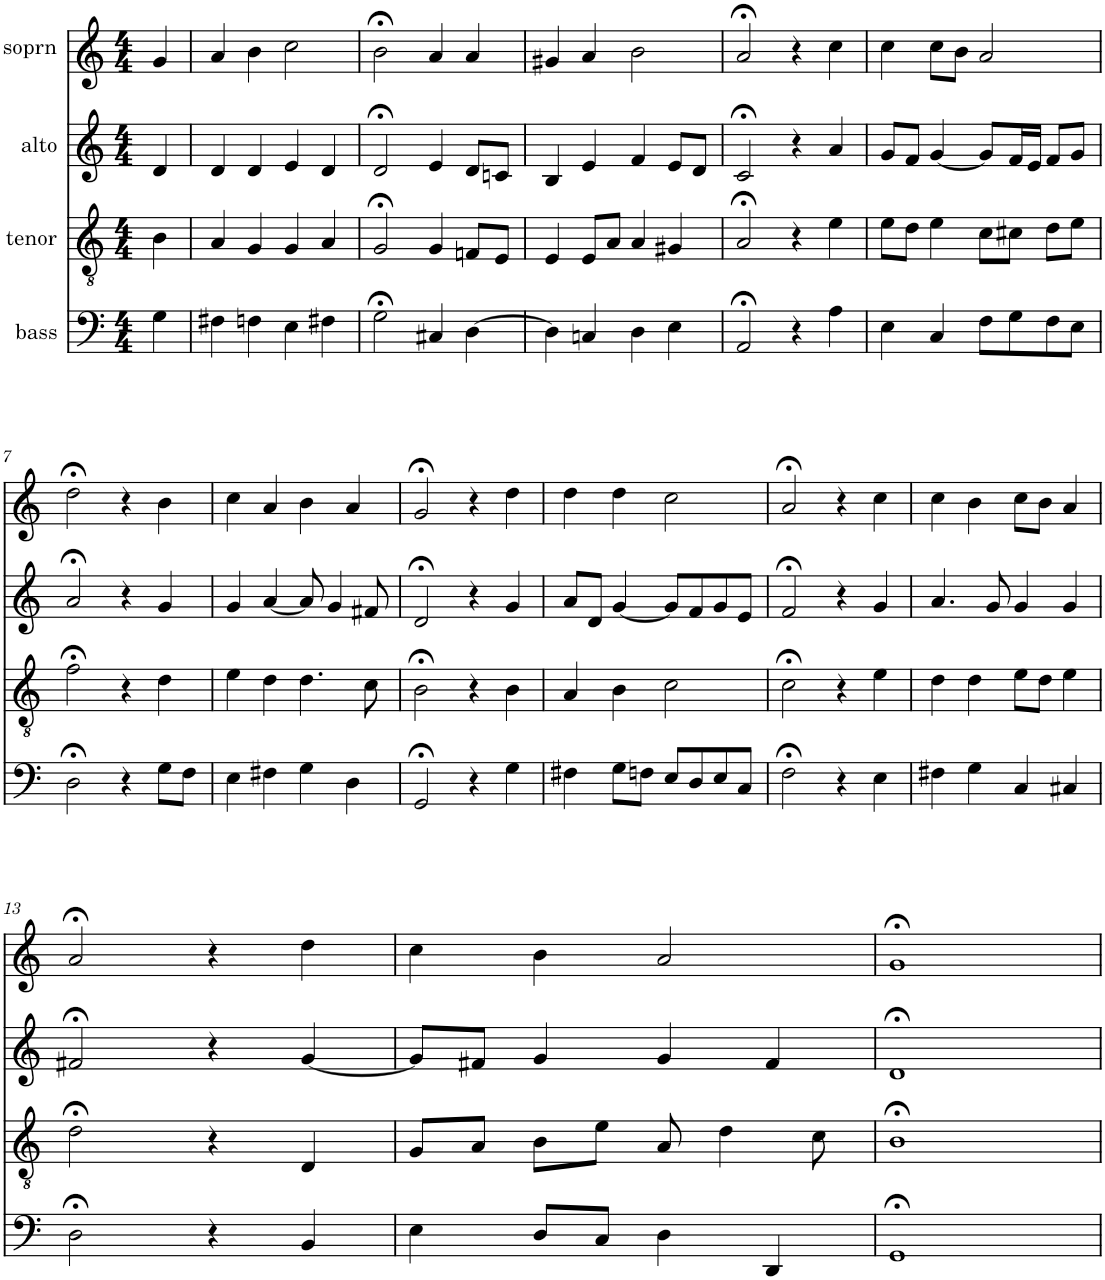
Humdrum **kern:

**kern	**kern	**kern	**kern
*part4	*part3	*part2	*part1
*staff4	*staff3	*staff2	*staff1
*I"bass	*I"tenor	*I"alto	*I"soprn
*clefF4	*clefGv2	*clefG2	*clefG2
*k[]	*k[]	*k[]	*k[]
*M4/4	*M4/4	*M4/4	*M4/4
=1	=1	=1	=1
4G\	4B\	4d/	4g/
=2	=2	=2	=2
4F#X\	4A/	4d/	4a/
4Fn\	4G/	4d/	4b\
4E\	4G/	4e/	2cc\
4F#X\	4A/	4d/	.
=3	=3	=3	=3
2G;<\	2G;</	2d;</	2b;<\
4C#X/	4G/	4e/	4a/
[4D\	8Fn/L	8d/L	4a/
.	8E/J	8cn/J	.
=4	=4	=4	=4
4D\]	4E/	4B/	4g#X/
4Cn/	8E/L	4e/	4a/
.	8A/J	.	.
4D\	4A/	4f/	2b\
4E\	4G#X/	8e/L	.
.	.	8d/J	.
=5	=5	=5	=5
2AA;</	2A;</	2c;</	2a;</
4r	4r	4r	4r
4A\	4e\	4a/	4cc\
=6	=6	=6	=6
4E\	8e\L	8g/L	4cc\
.	8d\J	8f/J	.
4C/	4e\	[4g/	8cc\L
.	.	.	8b\J
8F\L	8c\L	8g/L]	2a/
8G\	8c#X\J	16f/L	.
.	.	16e/JJ	.
8F\	8d\L	8f/L	.
8E\J	8e\J	8g/J	.
!!LO:LB:g=z
=7	=7	=7	=7
2D;<\	2f;<\	2a;</	2dd;<\
4r	4r	4r	4r
8G\L	4d\	4g/	4b\
8F\J	.	.	.
=8	=8	=8	=8
4E\	4e\	4g/	4cc\
4F#X\	4d\	[4a/	4a/
4G\	4.d\	8a/]	4b\
.	.	4g/	.
4D\	.	.	4a/
.	8c\	8f#X/	.
=9	=9	=9	=9
2GG;</	2B;<\	2d;</	2g;</
4r	4r	4r	4r
4G\	4B\	4g/	4dd\
=10	=10	=10	=10
4F#X\	4A/	8a/L	4dd\
.	.	8d/J	.
8G\L	4B\	[4g/	4dd\
8Fn\J	.	.	.
8E/L	2c\	8g/L]	2cc\
8D/	.	8f/	.
8E/	.	8g/	.
8C/J	.	8e/J	.
=11	=11	=11	=11
2F;<\	2c;<\	2f;</	2a;</
4r	4r	4r	4r
4E\	4e\	4g/	4cc\
=12	=12	=12	=12
4F#X\	4d\	4.a/	4cc\
4G\	4d\	.	4b\
.	.	8g/	.
4C/	8e\L	4g/	8cc\L
.	8d\J	.	8b\J
4C#X/	4e\	4g/	4a/
!!LO:LB:g=z
=13	=13	=13	=13
2D;<\	2d;<\	2f#X;</	2a;</
4r	4r	4r	4r
4BB/	4D/	[4g/	4dd\
=14	=14	=14	=14
4E\	8G/L	8g/L]	4cc\
.	8A/J	8f#X/J	.
8D/L	8B\L	4g/	4b\
8C/J	8e\J	.	.
4D\	8A/	4g/	2a/
.	4d\	.	.
4DD/	.	4f#/	.
.	8c\	.	.
=15	=15	=15	=15
1GG;<	1B;<	1d;<	1g;<
=	=	=	=
*-	*-	*-	*-
